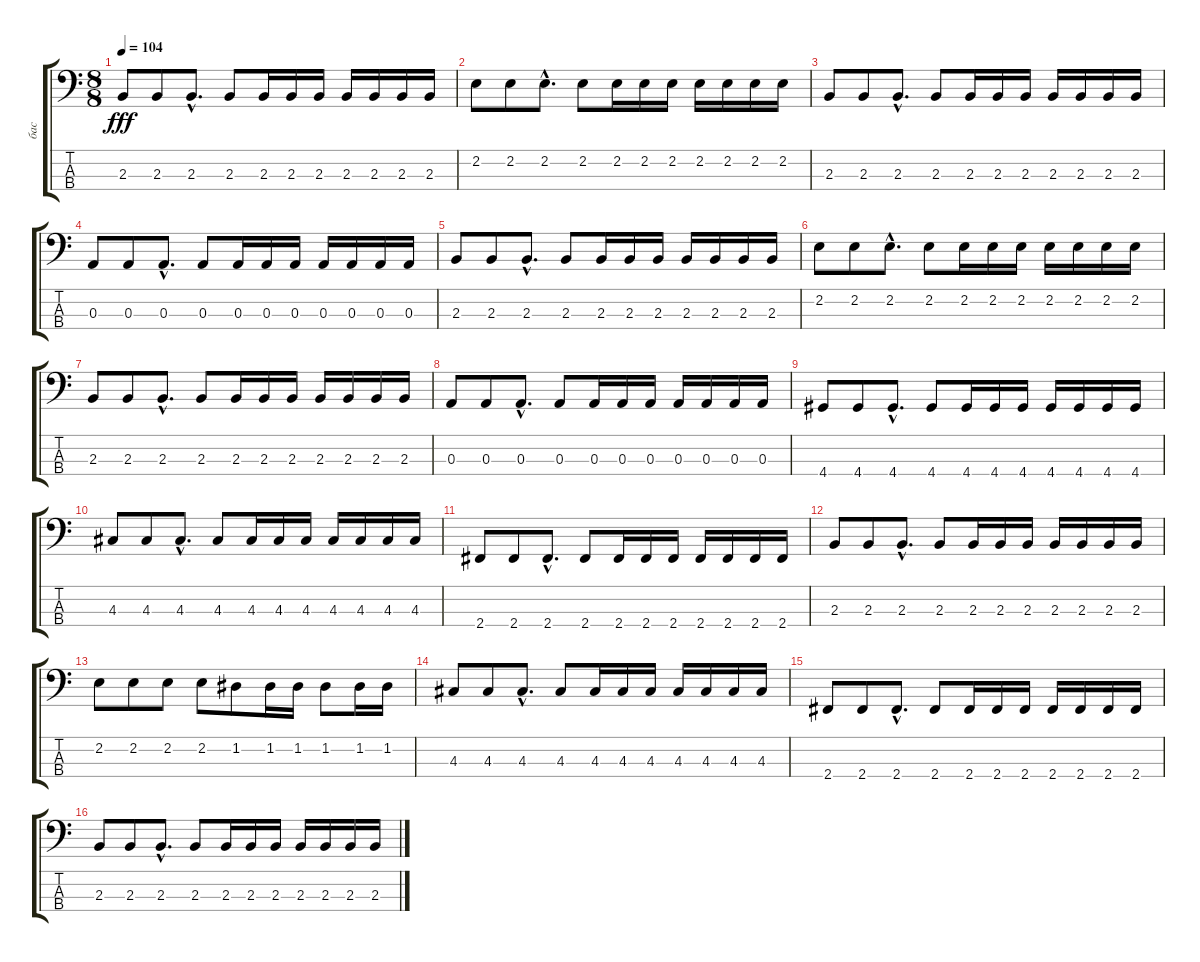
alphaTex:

\track ("бас" "бас") {instrument electricbassfinger}
\staff {score tabs}
\tuning (G2 D2 A1 E1) {hide}
\ts (8 8)
\tempo 104
\clef f4
\ks c
2.3.8{dy fff} 2.3.8 2.3{hac}.8{d} 2.3.8 2.3.16 2.3.16 2.3.16 2.3.16 2.3.16 2.3.16 2.3.16 |
2.2.8 2.2.8 2.2{hac}.8{d} 2.2.8 2.2.16 2.2.16 2.2.16 2.2.16 2.2.16 2.2.16 2.2.16 |
2.3.8 2.3.8 2.3{hac}.8{d} 2.3.8 2.3.16 2.3.16 2.3.16 2.3.16 2.3.16 2.3.16 2.3.16 |
0.3.8 0.3.8 0.3{hac}.8{d} 0.3.8 0.3.16 0.3.16 0.3.16 0.3.16 0.3.16 0.3.16 0.3.16 |
2.3.8 2.3.8 2.3{hac}.8{d} 2.3.8 2.3.16 2.3.16 2.3.16 2.3.16 2.3.16 2.3.16 2.3.16 |
2.2.8 2.2.8 2.2{hac}.8{d} 2.2.8 2.2.16 2.2.16 2.2.16 2.2.16 2.2.16 2.2.16 2.2.16 |
2.3.8 2.3.8 2.3{hac}.8{d} 2.3.8 2.3.16 2.3.16 2.3.16 2.3.16 2.3.16 2.3.16 2.3.16 |
0.3.8 0.3.8 0.3{hac}.8{d} 0.3.8 0.3.16 0.3.16 0.3.16 0.3.16 0.3.16 0.3.16 0.3.16 |
4.4.8 4.4.8 4.4{hac}.8{d} 4.4.8 4.4.16 4.4.16 4.4.16 4.4.16 4.4.16 4.4.16 4.4.16 |
4.3.8 4.3.8 4.3{hac}.8{d} 4.3.8 4.3.16 4.3.16 4.3.16 4.3.16 4.3.16 4.3.16 4.3.16 |
2.4.8 2.4.8 2.4{hac}.8{d} 2.4.8 2.4.16 2.4.16 2.4.16 2.4.16 2.4.16 2.4.16 2.4.16 |
2.3.8 2.3.8 2.3{hac}.8{d} 2.3.8 2.3.16 2.3.16 2.3.16 2.3.16 2.3.16 2.3.16 2.3.16 |
2.2.8 2.2.8 2.2.8 2.2.8 1.2.8 1.2.16 1.2.16 1.2.8 1.2.16 1.2.16 |
4.3.8 4.3.8 4.3{hac}.8{d} 4.3.8 4.3.16 4.3.16 4.3.16 4.3.16 4.3.16 4.3.16 4.3.16 |
2.4.8 2.4.8 2.4{hac}.8{d} 2.4.8 2.4.16 2.4.16 2.4.16 2.4.16 2.4.16 2.4.16 2.4.16 |
2.3.8 2.3.8 2.3{hac}.8{d} 2.3.8 2.3.16 2.3.16 2.3.16 2.3.16 2.3.16 2.3.16 2.3.16
